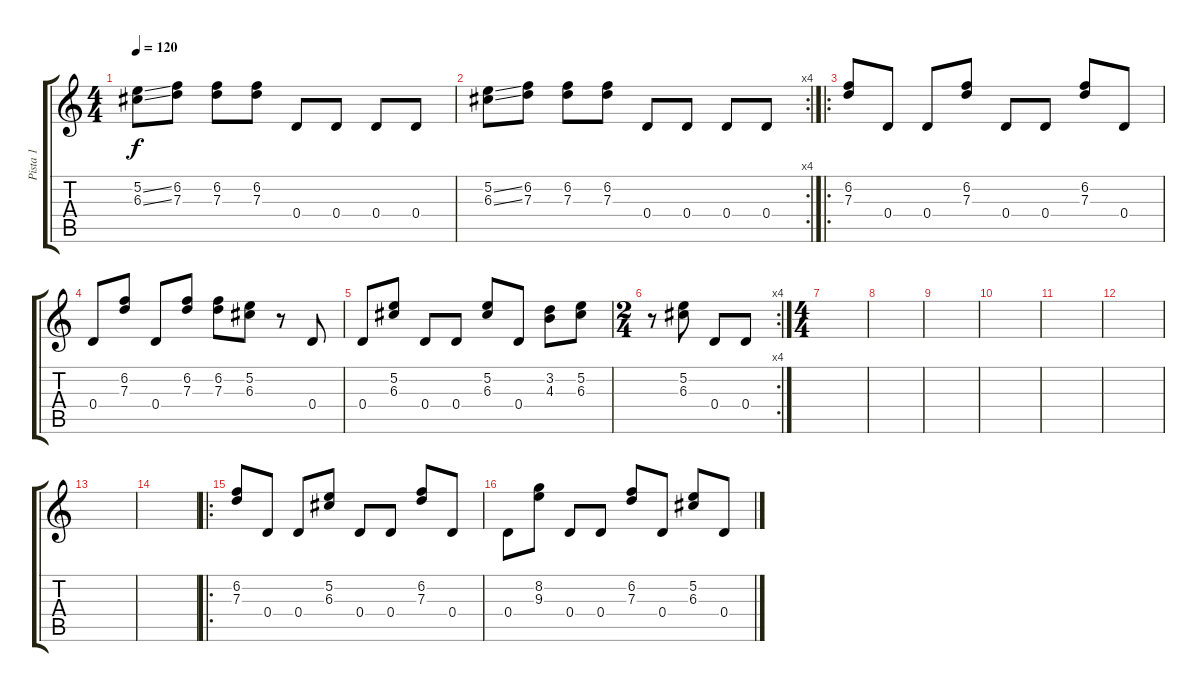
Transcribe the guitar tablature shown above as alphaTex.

\track ("Pista 1" "Pista 1") {instrument distortionguitar}
\staff {score tabs}
\tuning (E4 B3 G3 D3 A2 E2) {hide}
\ts (4 4)
\tempo 120
\clef g2
\ks c
(5.2{ss} 6.3{ss}).8{dy f} (6.2 7.3).8 (6.2 7.3).8 (6.2 7.3).8 0.4.8 0.4.8 0.4.8 0.4.8 |
\rc 4
(5.2{ss} 6.3{ss}).8 (6.2 7.3).8 (6.2 7.3).8 (6.2 7.3).8 0.4.8 0.4.8 0.4.8 0.4.8 |
\ro
(6.2 7.3).8 0.4.8 0.4.8 (6.2 7.3).8 0.4.8 0.4.8 (6.2 7.3).8 0.4.8 |
0.4.8 (6.2 7.3).8 0.4.8 (6.2 7.3).8 (6.2 7.3).8 (5.2 6.3).8 r.8 0.4.8 |
0.4.8 (5.2 6.3).8 0.4.8 0.4.8 (5.2 6.3).8 0.4.8 (3.2 4.3).8 (5.2 6.3).8 |
\rc 4
\ts (2 4)
r.8 (5.2 6.3).8 0.4.8 0.4.8 |
\ts (4 4)
|
|
|
|
|
|
|
|
\ro
(6.2 7.3).8 0.4.8 0.4.8 (5.2 6.3).8 0.4.8 0.4.8 (6.2 7.3).8 0.4.8 |
0.4.8 (8.2 9.3).8 0.4.8 0.4.8 (6.2 7.3).8 0.4.8 (5.2 6.3).8 0.4.8
